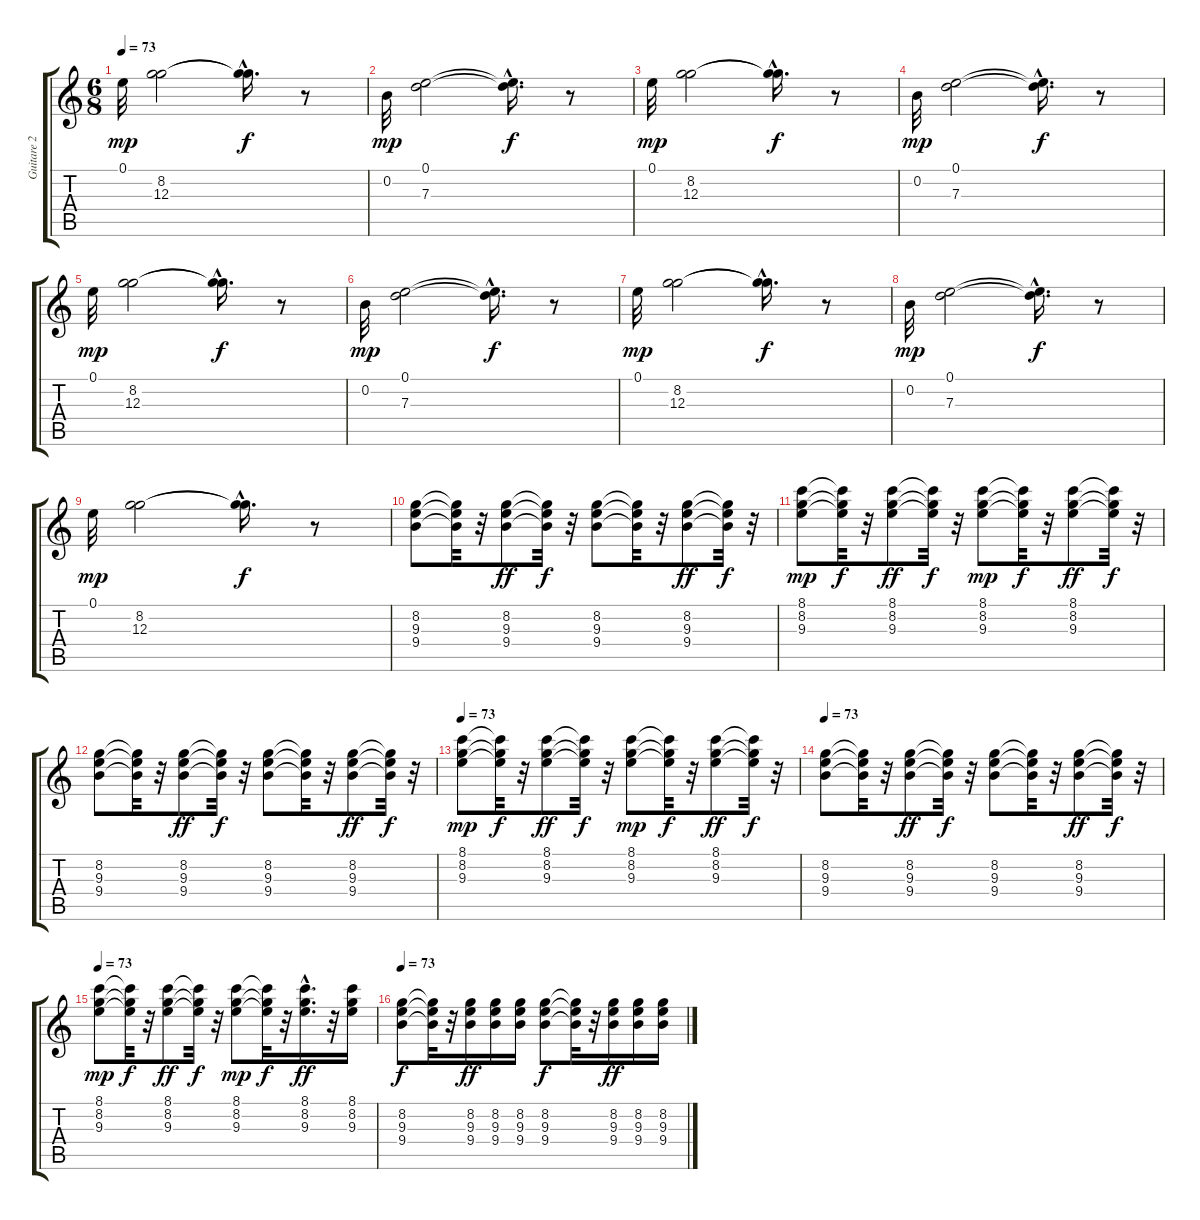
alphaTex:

\track ("Guitare 2" "Guitare 2") {instrument acousticguitarnylon}
\staff {score tabs}
\tuning (E4 B3 G3 D3 A2 E2) {hide}
\ts (6 8)
\tempo 73
\clef g2
\ks c
0.1.32{dy mp} (8.2 12.3).2 (8.2{hac t} 12.3{hac t}).16{d dy f} r.8 |
0.2.32{dy mp} (0.1 7.3).2 (0.1{hac t} 7.3{hac t}).16{d dy f} r.8 |
0.1.32{dy mp} (8.2 12.3).2 (8.2{hac t} 12.3{hac t}).16{d dy f} r.8 |
0.2.32{dy mp} (0.1 7.3).2 (0.1{hac t} 7.3{hac t}).16{d dy f} r.8 |
0.1.32{dy mp} (8.2 12.3).2 (8.2{hac t} 12.3{hac t}).16{d dy f} r.8 |
0.2.32{dy mp} (0.1 7.3).2 (0.1{hac t} 7.3{hac t}).16{d dy f} r.8 |
0.1.32{dy mp} (8.2 12.3).2 (8.2{hac t} 12.3{hac t}).16{d dy f} r.8 |
0.2.32{dy mp} (0.1 7.3).2 (0.1{hac t} 7.3{hac t}).16{d dy f} r.8 |
0.1.32{dy mp} (8.2 12.3).2 (8.2{hac t} 12.3{hac t}).16{d dy f} r.8 |
(8.2 9.3 9.4).8 (8.2{t} 9.3{t} 9.4{t}).32 r.32 (8.2 9.3 9.4).8{dy ff} (8.2{t} 9.3{t} 9.4{t}).32{dy f} r.32 (8.2 9.3 9.4).8 (8.2{t} 9.3{t} 9.4{t}).32 r.32 (8.2 9.3 9.4).8{dy ff} (8.2{t} 9.3{t} 9.4{t}).32{dy f} r.32 |
(8.1 8.2 9.3).8{dy mp} (8.1{t} 8.2{t} 9.3{t}).32{dy f} r.32 (8.1 8.2 9.3).8{dy ff} (8.1{t} 8.2{t} 9.3{t}).32{dy f} r.32 (8.1 8.2 9.3).8{dy mp} (8.1{t} 8.2{t} 9.3{t}).32{dy f} r.32 (8.1 8.2 9.3).8{dy ff} (8.1{t} 8.2{t} 9.3{t}).32{dy f} r.32 |
(8.2 9.3 9.4).8 (8.2{t} 9.3{t} 9.4{t}).32 r.32 (8.2 9.3 9.4).8{dy ff} (8.2{t} 9.3{t} 9.4{t}).32{dy f} r.32 (8.2 9.3 9.4).8 (8.2{t} 9.3{t} 9.4{t}).32 r.32 (8.2 9.3 9.4).8{dy ff} (8.2{t} 9.3{t} 9.4{t}).32{dy f} r.32 |
\tempo 73
(8.1 8.2 9.3).8{dy mp} (8.1{t} 8.2{t} 9.3{t}).32{dy f} r.32 (8.1 8.2 9.3).8{dy ff} (8.1{t} 8.2{t} 9.3{t}).32{dy f} r.32 (8.1 8.2 9.3).8{dy mp} (8.1{t} 8.2{t} 9.3{t}).32{dy f} r.32 (8.1 8.2 9.3).8{dy ff} (8.1{t} 8.2{t} 9.3{t}).32{dy f} r.32 |
\tempo 73
(8.2 9.3 9.4).8 (8.2{t} 9.3{t} 9.4{t}).32 r.32 (8.2 9.3 9.4).8{dy ff} (8.2{t} 9.3{t} 9.4{t}).32{dy f} r.32 (8.2 9.3 9.4).8 (8.2{t} 9.3{t} 9.4{t}).32 r.32 (8.2 9.3 9.4).8{dy ff} (8.2{t} 9.3{t} 9.4{t}).32{dy f} r.32 |
\tempo 73
(8.1 8.2 9.3).8{dy mp} (8.1{t} 8.2{t} 9.3{t}).32{dy f} r.32 (8.1 8.2 9.3).8{dy ff} (8.1{t} 8.2{t} 9.3{t}).32{dy f} r.32 (8.1 8.2 9.3).8{dy mp} (8.1{t} 8.2{t} 9.3{t}).32{dy f} r.32 (8.1{hac} 8.2{hac} 9.3{hac}).16{d dy ff} r.32 (8.1 8.2 9.3).16 |
\tempo 73
(8.2 9.3 9.4).8{dy f} (8.2{t} 9.3{t} 9.4{t}).32 r.32 (8.2 9.3 9.4).16{dy ff} (8.2 9.3 9.4).16 (8.2 9.3 9.4).16 (8.2 9.3 9.4).8{dy f} (8.2{t} 9.3{t} 9.4{t}).32 r.32 (8.2 9.3 9.4).16{dy ff} (8.2 9.3 9.4).16 (8.2 9.3 9.4).16
